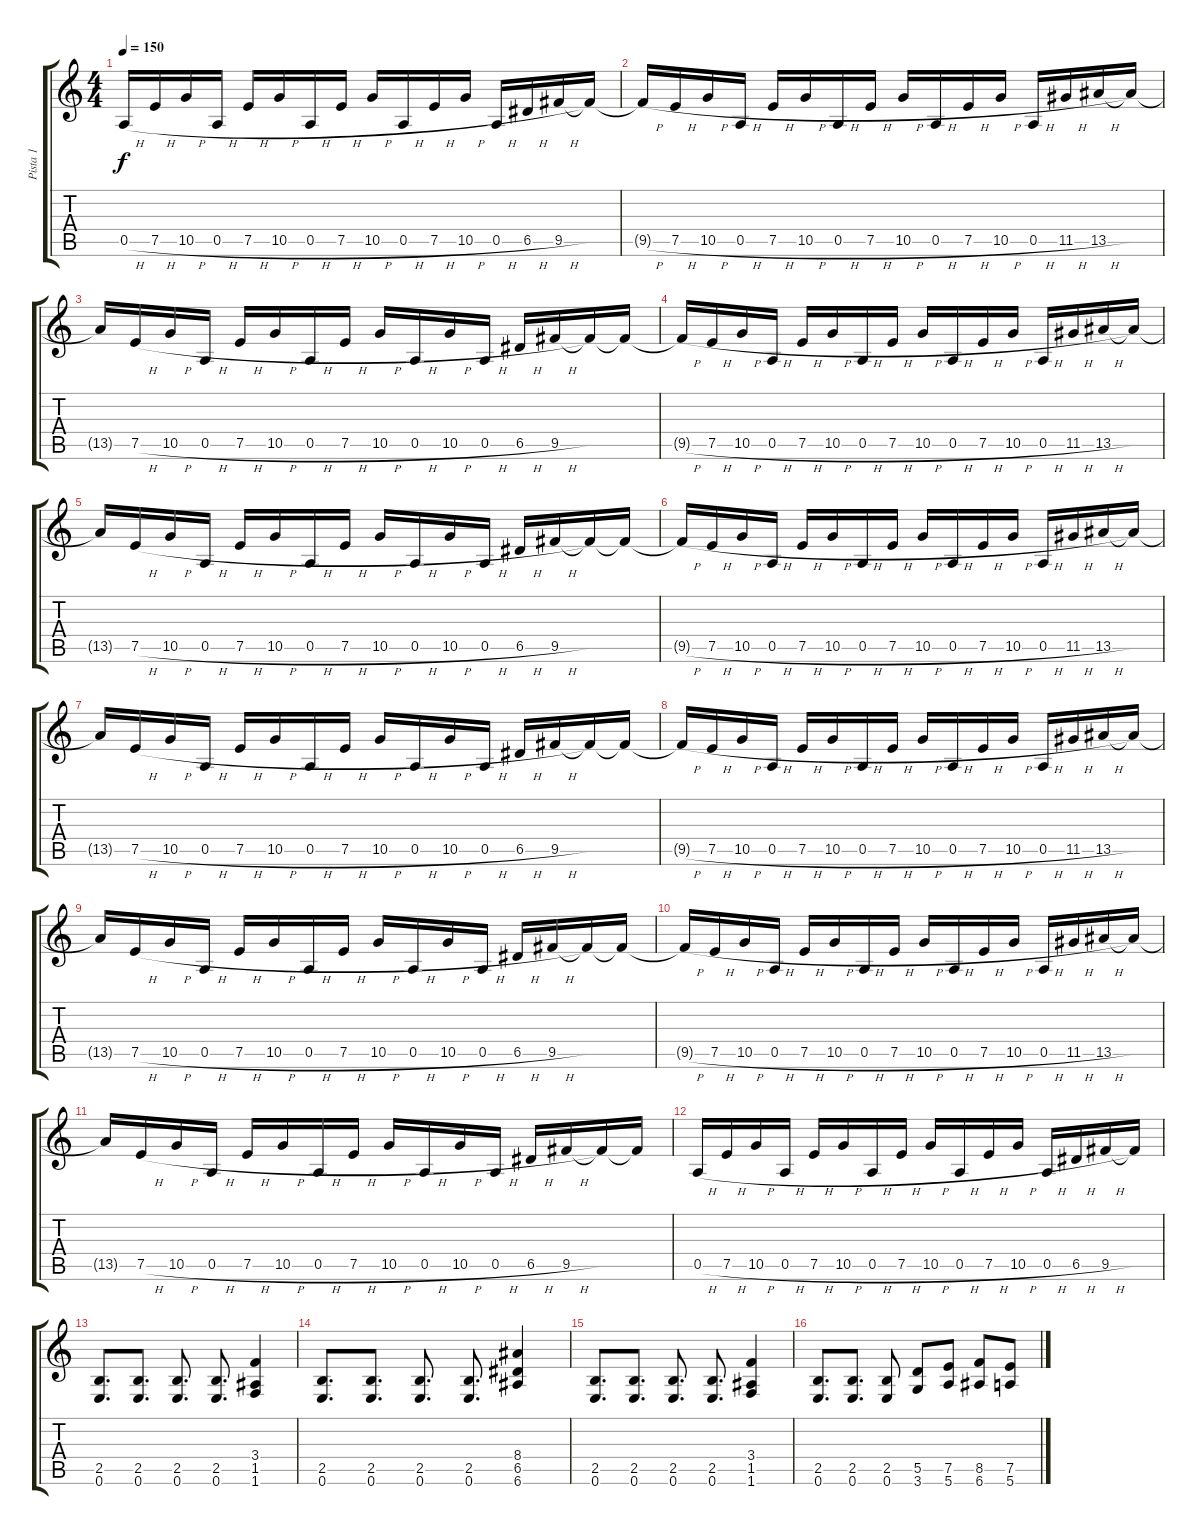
\track ("Pista 1" "Pista 1") {instrument distortionguitar}
\staff {score tabs}
\tuning (E4 B3 G3 D3 A2 E2) {hide}
\ts (4 4)
\tempo 150
\clef g2
\ks c
0.5{h}.16{dy f} 7.5{h}.16 10.5{h}.16 0.5{h}.16 7.5{h}.16 10.5{h}.16 0.5{h}.16 7.5{h}.16 10.5{h}.16 0.5{h}.16 7.5{h}.16 10.5{h}.16 0.5{h}.16 6.5{h}.16 9.5{h}.16 9.5{t}.16 |
9.5{h t}.16 7.5{h}.16 10.5{h}.16 0.5{h}.16 7.5{h}.16 10.5{h}.16 0.5{h}.16 7.5{h}.16 10.5{h}.16 0.5{h}.16 7.5{h}.16 10.5{h}.16 0.5{h}.16 11.5{h}.16 13.5{h}.16 13.5{t}.16 |
13.5{t}.16 7.5{h}.16 10.5{h}.16 0.5{h}.16 7.5{h}.16 10.5{h}.16 0.5{h}.16 7.5{h}.16 10.5{h}.16 0.5{h}.16 10.5{h}.16 0.5{h}.16 6.5{h}.16 9.5{h}.16 9.5{t}.16 9.5{t}.16 |
9.5{h t}.16 7.5{h}.16 10.5{h}.16 0.5{h}.16 7.5{h}.16 10.5{h}.16 0.5{h}.16 7.5{h}.16 10.5{h}.16 0.5{h}.16 7.5{h}.16 10.5{h}.16 0.5{h}.16 11.5{h}.16 13.5{h}.16 13.5{t}.16 |
13.5{t}.16 7.5{h}.16 10.5{h}.16 0.5{h}.16 7.5{h}.16 10.5{h}.16 0.5{h}.16 7.5{h}.16 10.5{h}.16 0.5{h}.16 10.5{h}.16 0.5{h}.16 6.5{h}.16 9.5{h}.16 9.5{t}.16 9.5{t}.16 |
9.5{h t}.16 7.5{h}.16 10.5{h}.16 0.5{h}.16 7.5{h}.16 10.5{h}.16 0.5{h}.16 7.5{h}.16 10.5{h}.16 0.5{h}.16 7.5{h}.16 10.5{h}.16 0.5{h}.16 11.5{h}.16 13.5{h}.16 13.5{t}.16 |
13.5{t}.16 7.5{h}.16 10.5{h}.16 0.5{h}.16 7.5{h}.16 10.5{h}.16 0.5{h}.16 7.5{h}.16 10.5{h}.16 0.5{h}.16 10.5{h}.16 0.5{h}.16 6.5{h}.16 9.5{h}.16 9.5{t}.16 9.5{t}.16 |
9.5{h t}.16 7.5{h}.16 10.5{h}.16 0.5{h}.16 7.5{h}.16 10.5{h}.16 0.5{h}.16 7.5{h}.16 10.5{h}.16 0.5{h}.16 7.5{h}.16 10.5{h}.16 0.5{h}.16 11.5{h}.16 13.5{h}.16 13.5{t}.16 |
13.5{t}.16 7.5{h}.16 10.5{h}.16 0.5{h}.16 7.5{h}.16 10.5{h}.16 0.5{h}.16 7.5{h}.16 10.5{h}.16 0.5{h}.16 10.5{h}.16 0.5{h}.16 6.5{h}.16 9.5{h}.16 9.5{t}.16 9.5{t}.16 |
9.5{h t}.16 7.5{h}.16 10.5{h}.16 0.5{h}.16 7.5{h}.16 10.5{h}.16 0.5{h}.16 7.5{h}.16 10.5{h}.16 0.5{h}.16 7.5{h}.16 10.5{h}.16 0.5{h}.16 11.5{h}.16 13.5{h}.16 13.5{t}.16 |
13.5{t}.16 7.5{h}.16 10.5{h}.16 0.5{h}.16 7.5{h}.16 10.5{h}.16 0.5{h}.16 7.5{h}.16 10.5{h}.16 0.5{h}.16 10.5{h}.16 0.5{h}.16 6.5{h}.16 9.5{h}.16 9.5{t}.16 9.5{t}.16 |
0.5{h}.16 7.5{h}.16 10.5{h}.16 0.5{h}.16 7.5{h}.16 10.5{h}.16 0.5{h}.16 7.5{h}.16 10.5{h}.16 0.5{h}.16 7.5{h}.16 10.5{h}.16 0.5{h}.16 6.5{h}.16 9.5{h}.16 9.5{t}.16 |
(2.5 0.6).8{d} (2.5 0.6).8{d} (2.5 0.6).8{d} (2.5 0.6).8{d} (3.4 1.5 1.6).4 |
(2.5 0.6).8{d} (2.5 0.6).8{d} (2.5 0.6).8{d} (2.5 0.6).8{d} (8.4 6.5 6.6).4 |
(2.5 0.6).8{d} (2.5 0.6).8{d} (2.5 0.6).8{d} (2.5 0.6).8{d} (3.4 1.5 1.6).4 |
(2.5 0.6).8{d} (2.5 0.6).8{d} (2.5 0.6).8 (5.5 3.6).8 (7.5 5.6).8 (8.5 6.6).8 (7.5 5.6).8
